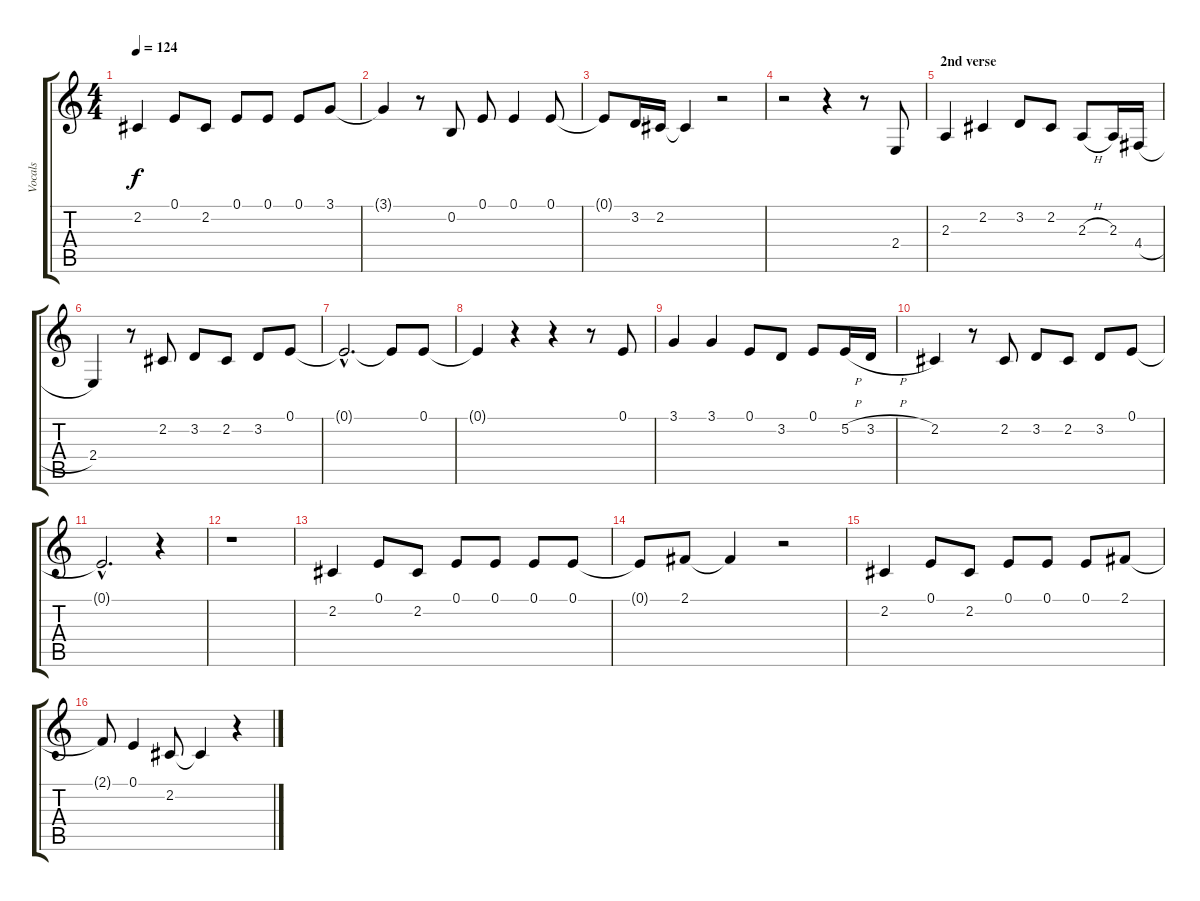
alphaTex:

\track ("Vocals" "Vocals") {instrument altosax}
\staff {score tabs}
\tuning (E4 B3 G3 D3 A2 E2) {hide}
\ts (4 4)
\tempo 124
\clef g2
\ks c
2.2.4{dy f} 0.1.8 2.2.8 0.1.8 0.1.8 0.1.8 3.1.8 |
3.1{t}.4 r.8 0.2.8 0.1.8 0.1.4 0.1.8 |
0.1{t}.8 3.2.16 2.2.16 2.2{t}.4 r.2 |
r.2 r.4 r.8 2.4.8 |
\section ("" "2nd verse")
2.3.4 2.2.4 3.2.8 2.2.8 2.3{h}.8 2.3.16 4.4{h}.16 |
2.4.4 r.8 2.2.8 3.2.8 2.2.8 3.2.8 0.1.8 |
0.1{hac t}.2{d} 0.1{t}.8 0.1.8 |
0.1{t}.4 r.4 r.4 r.8 0.1.8 |
3.1.4 3.1.4 0.1.8 3.2.8 0.1.8 5.2{h}.16 3.2{h}.16 |
2.2.4 r.8 2.2.8 3.2.8 2.2.8 3.2.8 0.1.8 |
0.1{hac t}.2{d} r.4 |
r.1 |
2.2.4 0.1.8 2.2.8 0.1.8 0.1.8 0.1.8 0.1.8 |
0.1{t}.8 2.1.8 2.1{t}.4 r.2 |
2.2.4 0.1.8 2.2.8 0.1.8 0.1.8 0.1.8 2.1.8 |
2.1{t}.8 0.1.4 2.2.8 2.2{t}.4 r.4
